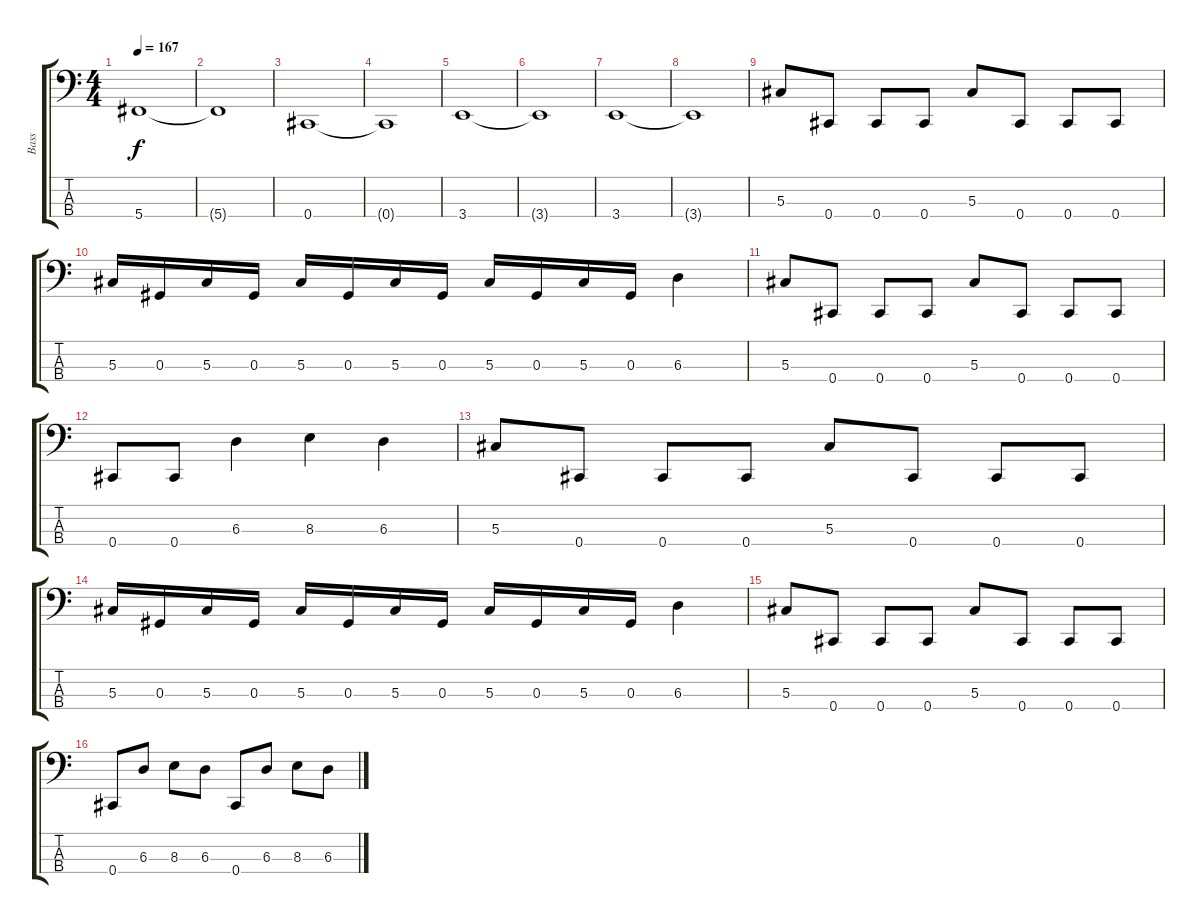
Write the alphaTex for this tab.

\track ("Bass" "Bass") {instrument electricbasspick}
\staff {score tabs}
\tuning (Gb2 Db2 Ab1 Db1) {hide}
\ts (4 4)
\tempo 167
\clef f4
\ks c
5.4.1{dy f} |
5.4{t}.1 |
0.4.1 |
0.4{t}.1 |
3.4.1 |
3.4{t}.1 |
3.4.1 |
3.4{t}.1 |
5.3.8 0.4.8 0.4.8 0.4.8 5.3.8 0.4.8 0.4.8 0.4.8 |
5.3.16 0.3.16 5.3.16 0.3.16 5.3.16 0.3.16 5.3.16 0.3.16 5.3.16 0.3.16 5.3.16 0.3.16 6.3.4 |
5.3.8 0.4.8 0.4.8 0.4.8 5.3.8 0.4.8 0.4.8 0.4.8 |
0.4.8 0.4.8 6.3.4 8.3.4 6.3.4 |
5.3.8 0.4.8 0.4.8 0.4.8 5.3.8 0.4.8 0.4.8 0.4.8 |
5.3.16 0.3.16 5.3.16 0.3.16 5.3.16 0.3.16 5.3.16 0.3.16 5.3.16 0.3.16 5.3.16 0.3.16 6.3.4 |
5.3.8 0.4.8 0.4.8 0.4.8 5.3.8 0.4.8 0.4.8 0.4.8 |
0.4.8 6.3.8 8.3.8 6.3.8 0.4.8 6.3.8 8.3.8 6.3.8
